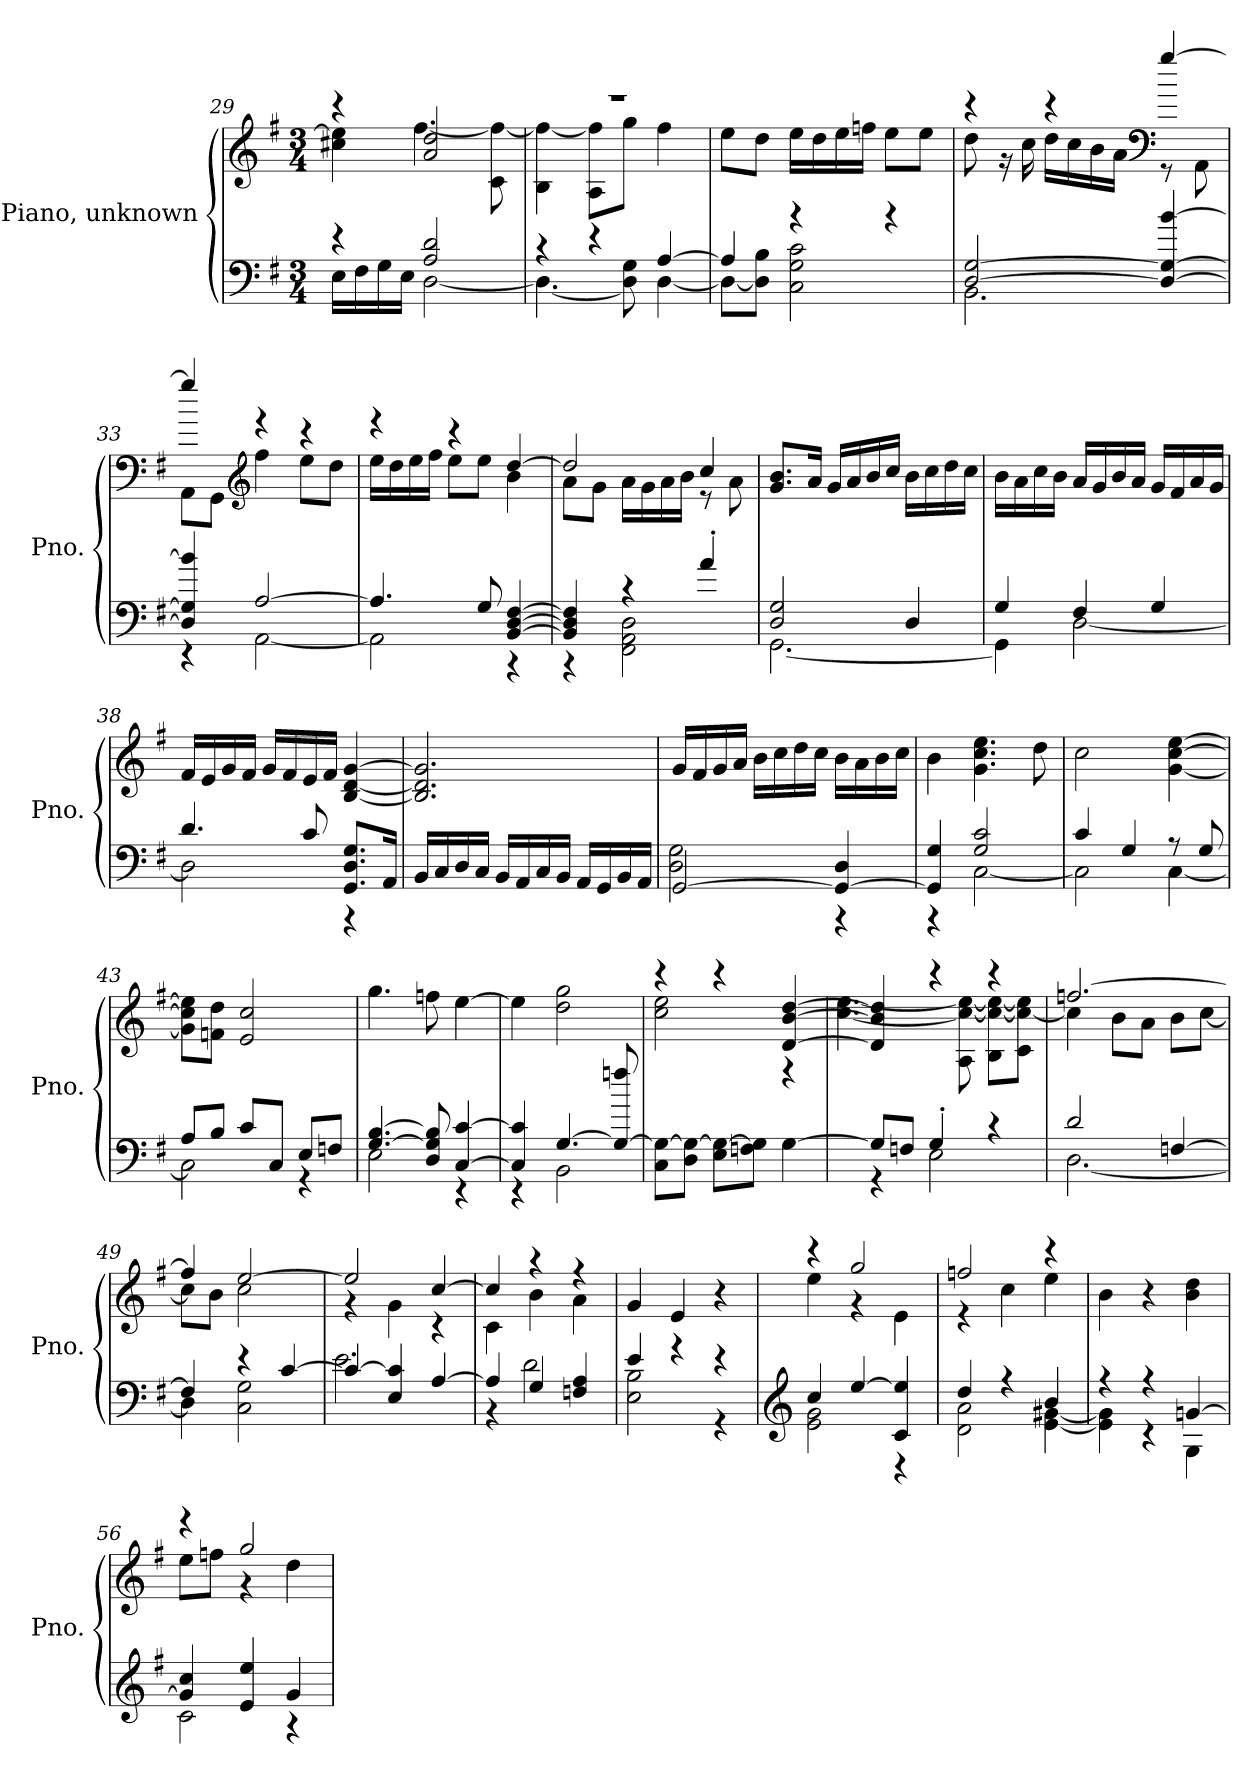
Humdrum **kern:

**kern	**kern
*part1	*part1
*staff2	*staff1
*I"Piano, unknown	*
*I'Pno.	*
*clefF4	*clefG2
*k[f#]	*k[f#]
*M3/4	*M3/4
=29	=29
*^	*^
4r	16E\LL	4r	4cc#X\ 4ee\]
.	16F#\	.	.
.	16G\	.	.
.	16E\JJ	.	.
2A/ 2d/	[2D\	2a/ 2dd/	[4.ff#\
.	.	.	8c\ 8ff#\_
=30	=30	=30	=30
4r	4.D\_	2.r	4B\ 4ff#\_
4r	.	.	8A\ 8ff#\]L
.	8D\] 8G\	.	8gg\J
[4A/	[4D\	.	4ff#\
*	*	*v	*v
=31	=31	=31
4A/]	8D\L_	8ee\L
.	8D\] 8B\J	8dd\J
4r	2C\ 2G\ 2c\	16ee\LL
.	.	16dd\
.	.	16ee\
.	.	16ffn\JJ
4r	.	8ee\L
.	.	8ee\J
!!LO:PB:g=z
=32	=32	=32
*	*	*^
[2D/ [2G/	2.BB\	4r	8dd\
.	.	.	16r
.	.	.	16cc\
.	.	4r	16dd\LL
.	.	.	16cc\
.	.	.	16b\
.	.	.	16a\JJ
*	*	*clefF4	*
4D/_ 4G/_ [4b/	.	[4gg/	8r
.	.	.	8AA\
=33	=33	=33	=33
4D/] 4G/] 4b/]	4r	4gg/]	8AA\L
.	.	.	8GG\J
*	*	*clefG2	*
[2A/	[2AA\	4r	4ff#\
.	.	4r	8ee\L
.	.	.	8dd\J
=34	=34	=34	=34
4.A/]	2AA\]	4r	16ee\LL
.	.	.	16dd\
.	.	.	16ee\
.	.	.	16ff#\JJ
.	.	4r	8ee\L
8G/	.	.	8ee\J
[4BB/ [4D/ [4F#/	4r	[4dd/	4b\
=35	=35	=35	=35
4BB/] 4D/] 4F#/]	4r	2dd/]	8a\L
.	.	.	8g\J
4r	2FF#\ 2AA\ 2D\	.	16a\LL
.	.	.	16g\
.	.	.	16a\
.	.	.	16b\JJ
4a'/	.	4cc/	8r
.	.	.	8a\
*	*	*v	*v
!!LO:LB:g=z
=36	=36	=36
2D/ 2G/	[2.GG\	8.g/ 8.b/L
.	.	16a/Jk
.	.	16g/LL
.	.	16a/
.	.	16b/
.	.	16cc/JJ
4D/	.	16b\LL
.	.	16cc\
.	.	16dd\
.	.	16cc\JJ
=37	=37	=37
4G/	4GG\]	16b\LL
.	.	16a\
.	.	16cc\
.	.	16b\JJ
4F#/	[2D\	16a/LL
.	.	16g/
.	.	16b/
.	.	16a/JJ
4G/	.	16g/LL
.	.	16f#/
.	.	16a/
.	.	16g/JJ
=38	=38	=38
4.d/	2D\]	16f#/LL
.	.	16e/
.	.	16g/
.	.	16f#/JJ
.	.	16g/LL
.	.	16f#/
8c/	.	16e/
.	.	16f#/JJ
8.GG/ 8.D/ 8.G/L	4r	[4B/ [4d/ [4g/
16AA/Jk	.	.
*v	*v	*
=39	=39
16BB/LL	2.B/] 2.d/] 2.g/]
16C/	.
16D/	.
16C/JJ	.
16BB/LL	.
16AA/	.
16C/	.
16BB/JJ	.
16AA/LL	.
16GG/	.
16BB/	.
16AA/JJ	.
!!LO:LB:g=z
=40	=40
*^	*
[2GG/	2D\ 2G\	16g/LL
.	.	16f#/
.	.	16g/
.	.	16a/JJ
.	.	16b\LL
.	.	16cc\
.	.	16dd\
.	.	16cc\JJ
4GG/_ 4D/	4r	16b\LL
.	.	16a\
.	.	16b\
.	.	16cc\JJ
=41	=41	=41
4GG/] 4G/	4r	4b\
2G/ 2c/	[2C\	4.g\ 4.cc\ 4.ee\
.	.	8dd\
=42	=42	=42
4c/	2C\]	2cc\
4G/	.	.
8r	[4C\	[4g\ [4cc\ [4ee\
8G/	.	.
=43	=43	=43
8A/L	2C\]	8g\] 8cc\] 8ee\]L
8B/J	.	8fn\ 8dd\J
8c/L	.	2e/ 2cc/
8C/J	.	.
8E/L	4r	.
8Fn/J	.	.
=44	=44	=44
[4.G/ [4.B/	2E\	4.gg\
8D/ 8G/] 8B/]	.	8ffn\
[4C/ [4c/	4r	[4ee\
=45	=45	=45
4C/] 4c/]	4r	4ee\]
[4.G/	2BB\	2dd\ 2gg\
8G/_ 8ffn/	.	.
*v	*v	*
!!LO:LB:g=z
=46	=46
*	*^
8C\ 8G\_L	4r	2cc\ 2ee\
8D\ 8G\_J	.	.
8E\ 8G\_L	4r	.
8Fn\ 8G\]J	.	.
[4G\	[4d/ [4b/ [4dd/	4r
=47	=47	=47
*^	*	*
8G/L]	4r	4d/] 4b/] 4dd/]	[4.cc\ [4.ee\
8Fn/J	.	.	.
4G'/	2E\	4r	.
.	.	.	8A\ 8cc\_ 8ee\_
4r	.	4r	8B\ 8cc\_ 8ee\_L
.	.	.	8c\ 8cc\_ 8ee\]J
=48	=48	=48	=48
2d/	[2.D\	[2.ffn/	4cc\]
.	.	.	8b\L
.	.	.	8a\J
[4Fn/	.	.	8b\L
.	.	.	[8cc\J
=49	=49	=49	=49
4F/]	4D\]	4ff/]	8cc\L]
.	.	.	8b\J
4r	2C\ 2G\	[2ee/	2cc\
[4c/	.	.	.
=50	=50	=50	=50
4c/_	2.e\	2ee/]	4r
4E/ 4c/]	.	.	4g\
[4A/	.	[4cc/	4r
=51	=51	=51	=51
4A/]	4r	4cc/]	4c\
4G/	2d\	4r	4b\
4Fn/ 4A/	.	4r	4a\
*	*	*v	*v
=52	=52	=52
4e/	2E\ 2B\	4g/
4r	.	4e/
4r	4r	4r
!!LO:LB:g=z
=53	=53	=53
*clefG2	*	*
*	*	*^
4cc/	2e\ 2g\	4r	4ee\
[4ee/	.	2gg/	4r
4c/ 4ee/]	4r	.	4e\
=54	=54	=54	=54
4dd/	2d\ 2a\	2ffn/	4r
4r	.	.	4cc\
4b/	[4e\ [4g#X\	4r	4ee\
*	*	*v	*v
=55	=55	=55
4r	4e\] 4g#\]	4b\
4r	4r	4r
[4gn/	4G\	4b\ 4dd\
=56	=56	=56
*	*	*^
4g/] 4cc/	2c\	4r	8ee\L
.	.	.	8ffn\J
4e/ 4ee/	.	2gg/	4r
4g/	4r	.	4dd\
*v	*v	*	*
*	*v	*v
=	=
*-	*-
